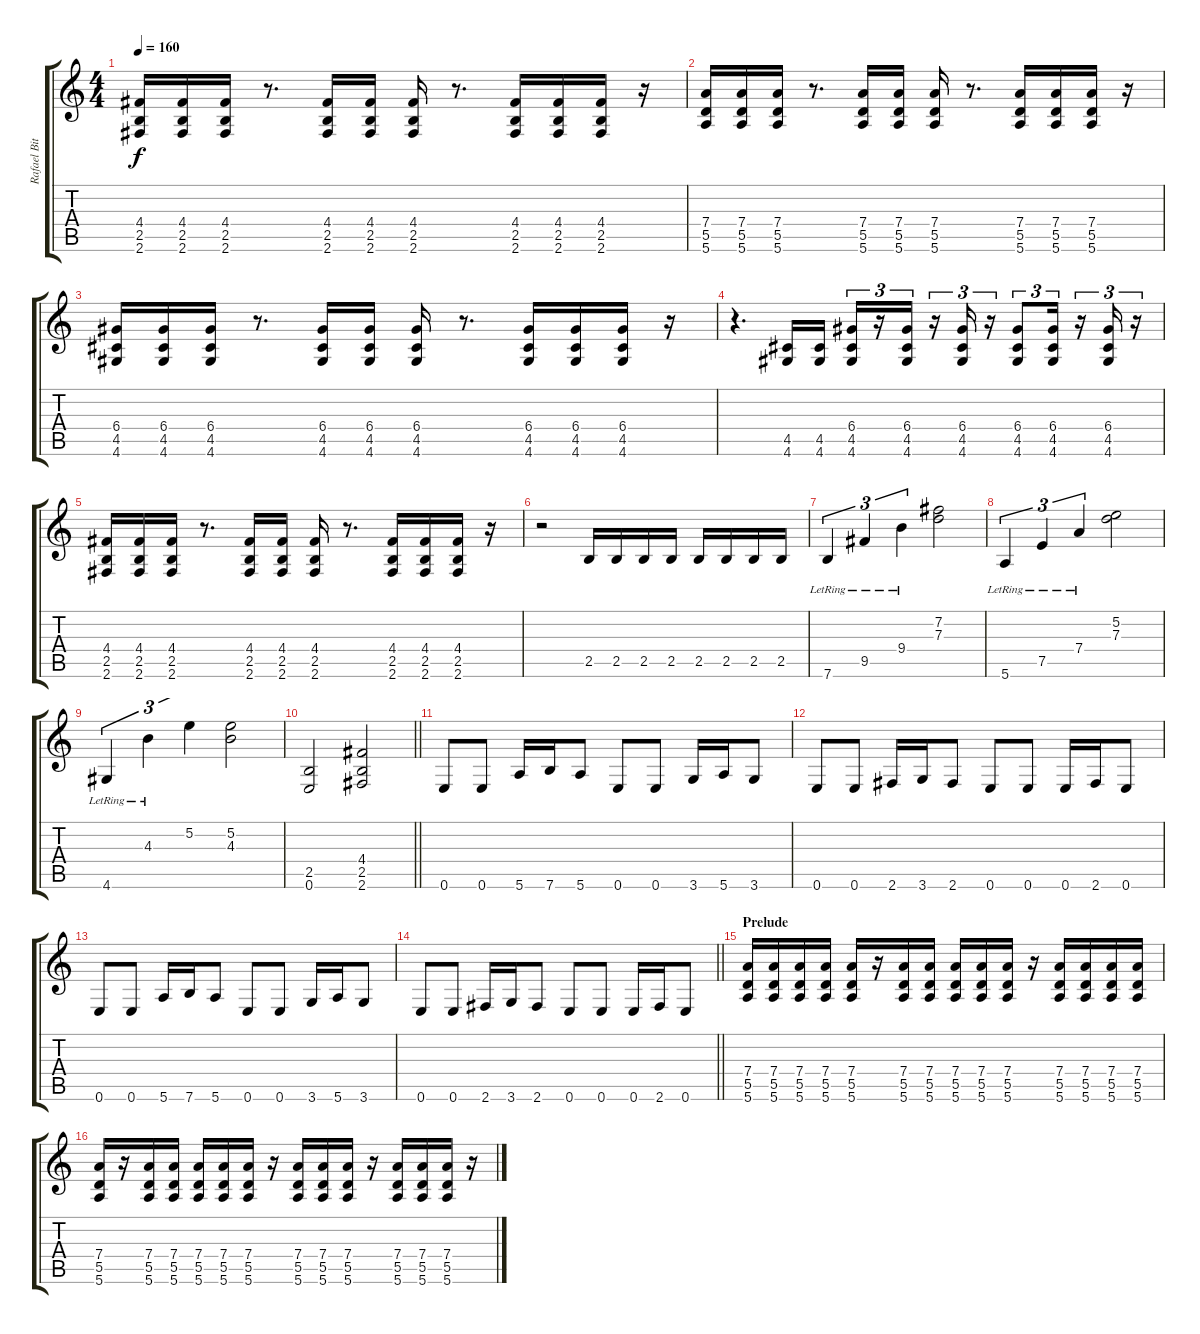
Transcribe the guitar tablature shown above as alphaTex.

\track ("Rafael Bittencourt" "Rafael Bit") {instrument distortionguitar}
\staff {score tabs}
\tuning (E4 B3 G3 D3 A2 E2) {hide}
\ts (4 4)
\tempo 160
\clef g2
\ks c
(4.4 2.5 2.6).16{dy f} (4.4 2.5 2.6).16 (4.4 2.5 2.6).16 r.8{d} (4.4 2.5 2.6).16 (4.4 2.5 2.6).16 (4.4 2.5 2.6).16 r.8{d} (4.4 2.5 2.6).16 (4.4 2.5 2.6).16 (4.4 2.5 2.6).16 r.16 |
(7.4 5.5 5.6).16 (7.4 5.5 5.6).16 (7.4 5.5 5.6).16 r.8{d} (7.4 5.5 5.6).16 (7.4 5.5 5.6).16 (7.4 5.5 5.6).16 r.8{d} (7.4 5.5 5.6).16 (7.4 5.5 5.6).16 (7.4 5.5 5.6).16 r.16 |
(6.4 4.5 4.6).16 (6.4 4.5 4.6).16 (6.4 4.5 4.6).16 r.8{d} (6.4 4.5 4.6).16 (6.4 4.5 4.6).16 (6.4 4.5 4.6).16 r.8{d} (6.4 4.5 4.6).16 (6.4 4.5 4.6).16 (6.4 4.5 4.6).16 r.16 |
r.4{d} (4.5 4.6).16 (4.5 4.6).16 (6.4 4.5 4.6).16{tu (3 2)} r.16{tu (3 2)} (6.4 4.5 4.6).16{tu (3 2)} r.16{tu (3 2)} (6.4 4.5 4.6).16{tu (3 2)} r.16{tu (3 2)} (6.4 4.5 4.6).8{tu (3 2)} (6.4 4.5 4.6).16{tu (3 2)} r.16{tu (3 2)} (6.4 4.5 4.6).16{tu (3 2)} r.16{tu (3 2)} |
(4.4 2.5 2.6).16 (4.4 2.5 2.6).16 (4.4 2.5 2.6).16 r.8{d} (4.4 2.5 2.6).16 (4.4 2.5 2.6).16 (4.4 2.5 2.6).16 r.8{d} (4.4 2.5 2.6).16 (4.4 2.5 2.6).16 (4.4 2.5 2.6).16 r.16 |
r.2 2.5.16 2.5.16 2.5.16 2.5.16 2.5.16 2.5.16 2.5.16 2.5.16 |
7.6{lr}.4{tu (3 2)} 9.5{lr}.4{tu (3 2)} 9.4{lr}.4{tu (3 2)} (7.2 7.3).2 |
5.6{lr}.4{tu (3 2)} 7.5{lr}.4{tu (3 2)} 7.4{lr}.4{tu (3 2)} (5.2 7.3).2 |
4.6{lr}.4{tu (3 2)} 4.3{lr}.4{tu (3 2)} 5.2.4{tu (3 2)} (5.2 4.3).2 |
\barLineRight lightlight
(2.5 0.6).2 (4.4 2.5 2.6).2 |
0.6.8 0.6.8 5.6.16 7.6.16 5.6.8 0.6.8 0.6.8 3.6.16 5.6.16 3.6.8 |
0.6.8 0.6.8 2.6.16 3.6.16 2.6.8 0.6.8 0.6.8 0.6.16 2.6.16 0.6.8 |
0.6.8 0.6.8 5.6.16 7.6.16 5.6.8 0.6.8 0.6.8 3.6.16 5.6.16 3.6.8 |
\barLineRight lightlight
0.6.8 0.6.8 2.6.16 3.6.16 2.6.8 0.6.8 0.6.8 0.6.16 2.6.16 0.6.8 |
\section ("" "Prelude")
(7.4 5.5 5.6).16 (7.4 5.5 5.6).16 (7.4 5.5 5.6).16 (7.4 5.5 5.6).16 (7.4 5.5 5.6).16 r.16 (7.4 5.5 5.6).16 (7.4 5.5 5.6).16 (7.4 5.5 5.6).16 (7.4 5.5 5.6).16 (7.4 5.5 5.6).16 r.16 (7.4 5.5 5.6).16 (7.4 5.5 5.6).16 (7.4 5.5 5.6).16 (7.4 5.5 5.6).16 |
(7.4 5.5 5.6).16 r.16 (7.4 5.5 5.6).16 (7.4 5.5 5.6).16 (7.4 5.5 5.6).16 (7.4 5.5 5.6).16 (7.4 5.5 5.6).16 r.16 (7.4 5.5 5.6).16 (7.4 5.5 5.6).16 (7.4 5.5 5.6).16 r.16 (7.4 5.5 5.6).16 (7.4 5.5 5.6).16 (7.4 5.5 5.6).16 r.16
